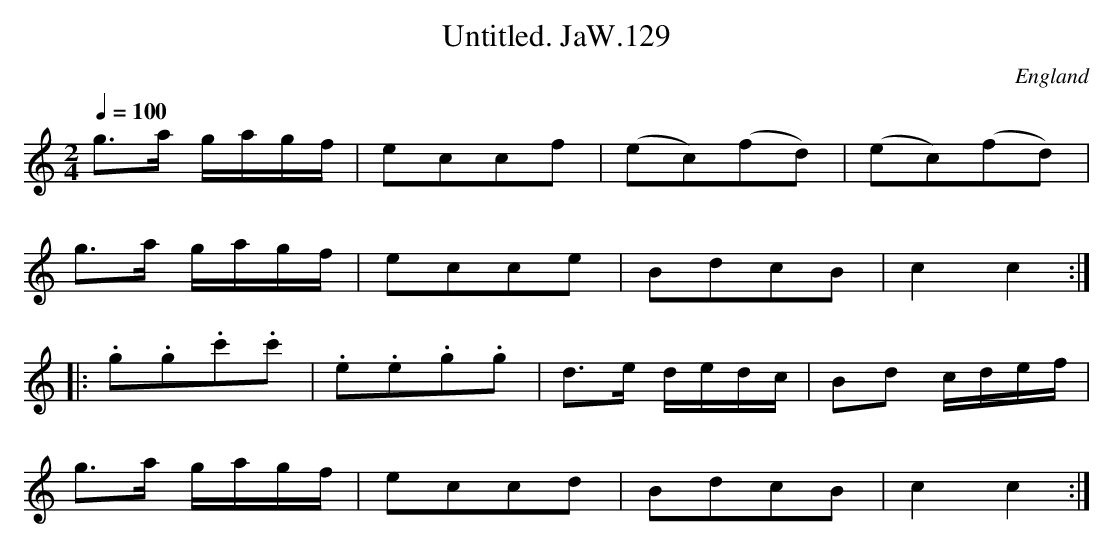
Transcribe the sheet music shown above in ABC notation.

X:1
T:Untitled. JaW.129
L:1/8
M:2/4
O:England
Q:1/4=100
K:C
g>a g/a/g/f/|eccf|(ec)(fd)|(ec)(fd)|!
g>a g/a/g/f/|ecce|BdcB|c2c2:|!
|:.g.g.c'.c'|.e.e.g.g|d>e d/e/d/c/|Bd c/d/e/f/|!
g>a g/a/g/f/|eccd|BdcB|c2c2:|
